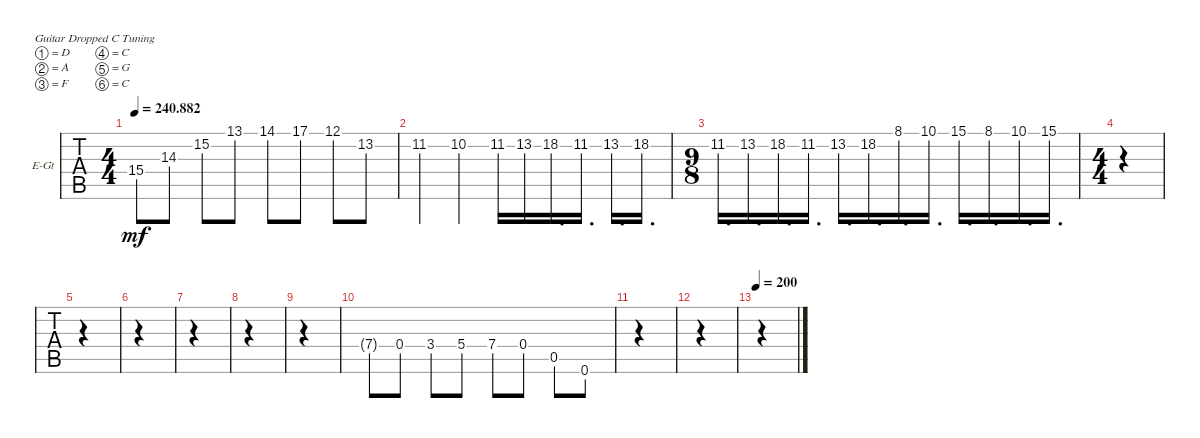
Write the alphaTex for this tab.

\bracketExtendMode groupsimilarinstruments
\firstSystemTrackNameOrientation horizontal
\otherSystemsTrackNameOrientation horizontal
\track ("Electric Guitar" "E-Gt") {instrument overdrivenguitar}
\staff {tabs}
\tuning (D4 A3 F3 C3 G2 C2)
\ts (4 4)
\tempo
240.882
\accidentals auto
\clef g2
\ottava regular
\simile none
\ks c
15.4.8{dy mf} 14.3.8 15.2.8 13.1.8 14.1.8 17.1.8 12.1.8 13.2.8 |
11.2.4 10.2.4 11.2.16 13.2.16 18.2.16{d} 11.2.16{d} 13.2.16{d} 18.2.16{d} |
\ts (9 8)
11.2.16{d} 13.2.16{d} 18.2.16{d} 11.2.16{d} 13.2.16{d} 18.2.16{d} 8.1.16{d} 10.1.16{d} 15.1.16{d} 8.1.16{d} 10.1.16{d} 15.1.16{d} |
\ts (4 4)
|
|
|
|
|
|
7.4{g}.8 0.4.8 3.4.8 5.4.8 7.4.8 0.4.8 0.5.8 0.6.8 |
|
|
\tempo 200
